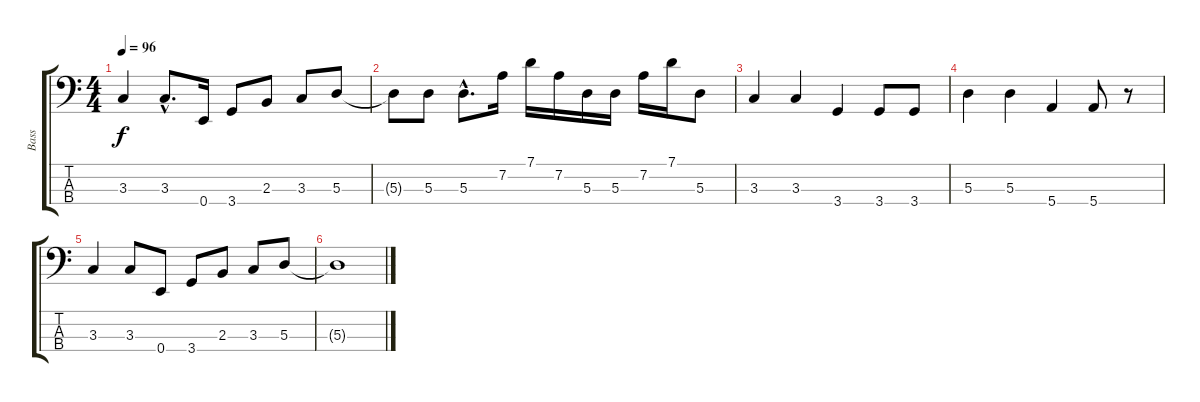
\track ("Bass" "Bass") {instrument electricbassfinger}
\staff {score tabs}
\tuning (G2 D2 A1 E1) {hide}
\ts (4 4)
\tempo 96
\clef f4
\ks c
3.3.4{dy f} 3.3{hac}.8{d} 0.4.16 3.4.8 2.3.8 3.3.8 5.3.8 |
5.3{t}.8 5.3.8 5.3{hac}.8{d} 7.2.16 7.1.16 7.2.16 5.3.16 5.3.16 7.2.16 7.1.16 5.3.8 |
3.3.4 3.3.4 3.4.4 3.4.8 3.4.8 |
5.3.4 5.3.4 5.4.4 5.4.8 r.8 |
3.3.4 3.3.8 0.4.8 3.4.8 2.3.8 3.3.8 5.3.8 |
5.3{t}.1
